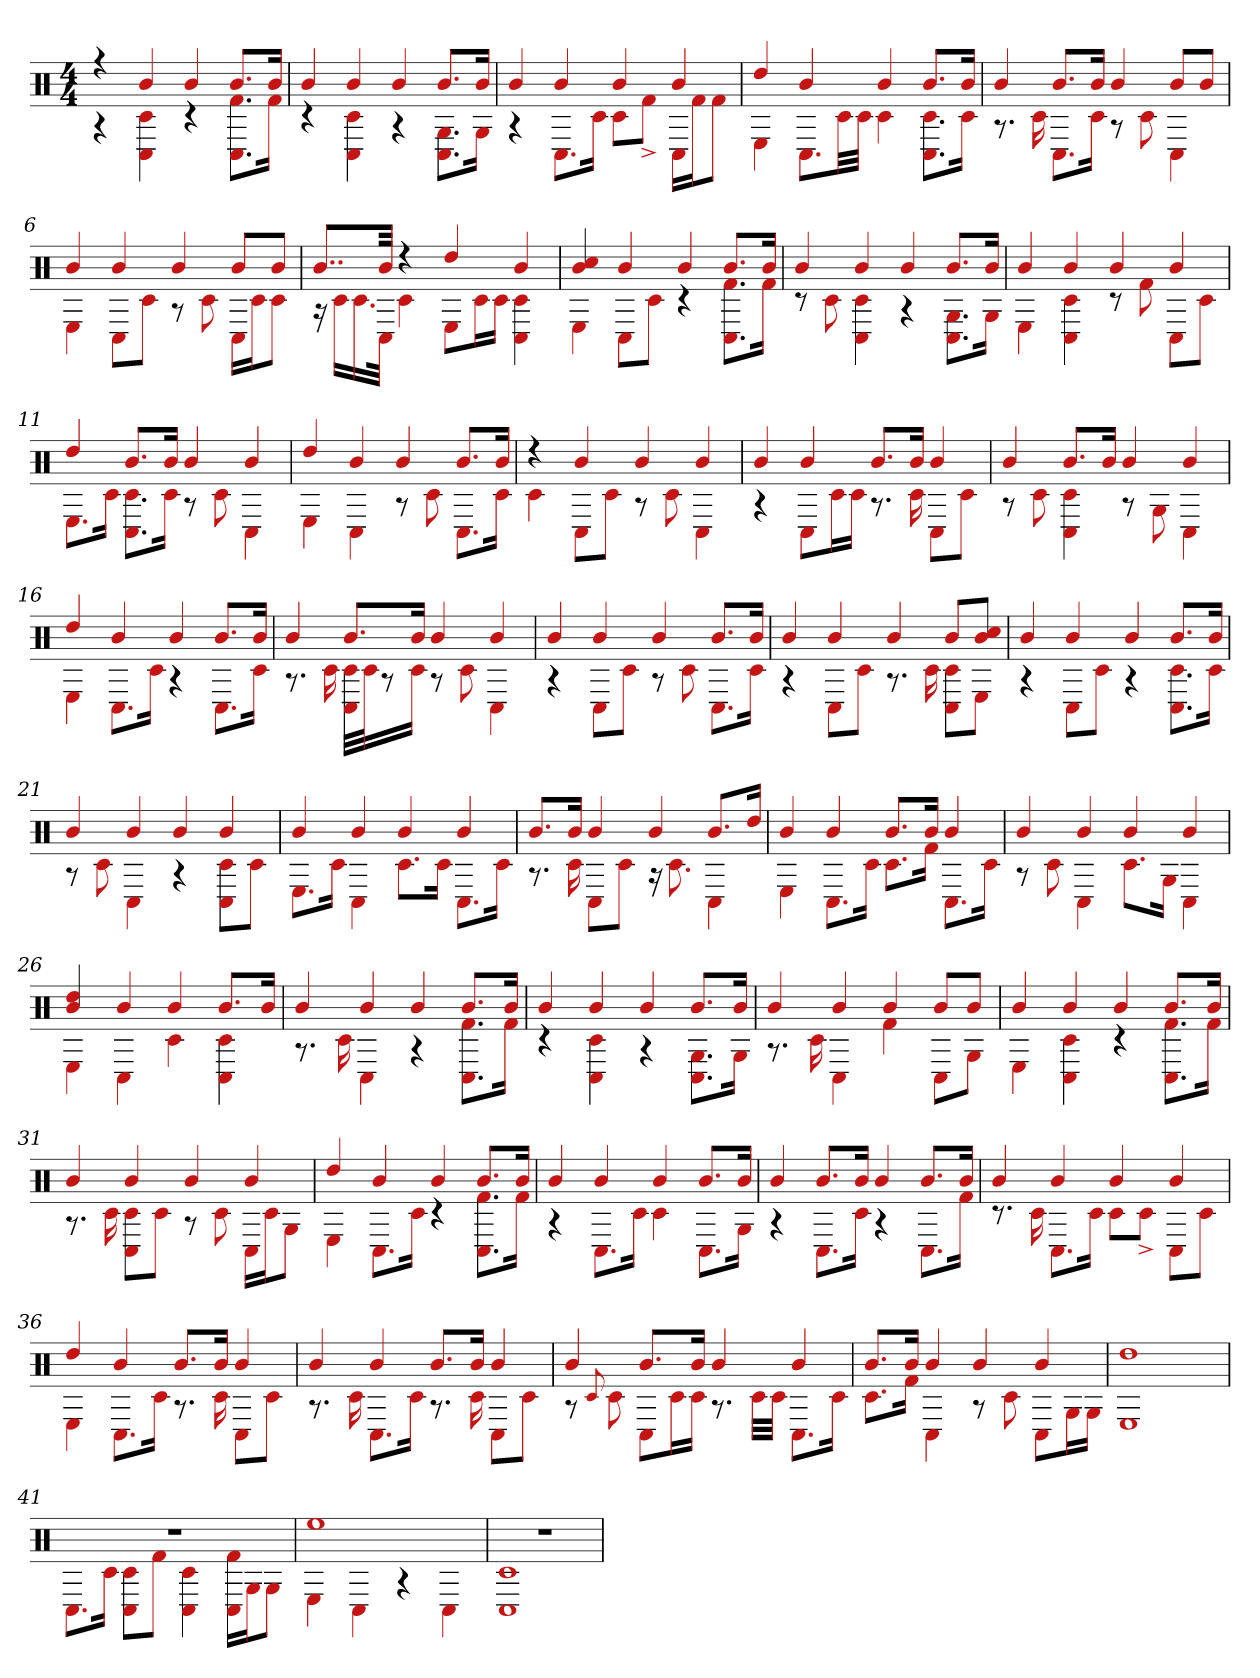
**kern
*part1
*staff1
*clefX
*k[]
*M4/4
=1
*^
4r	4r
4b	4C# 4c#
4b	4r
8.bL	8.C# 8.f#L
16bJk	16f#Jk
=2	=2
4b	4r
4b	4c# 4C#
4b	4r
8.bL	8.C# 8.GL
16bJk	16GJk
=3	=3
4b	4r
4b	8.C#L
.	16c#Jk
4b	8c#L
.	8f#^J
4b	16C#LL
.	16f#J
.	8f#J
=4	=4
4dd	4E
4b	8.C#L
.	32c#LL
.	32c#JJJ
4b	4c#
8.bL	8.C# 8.c#L
16bJk	16c#Jk
=5	=5
4b	8.r
.	16c#
8.bL	8.C#L
16bJk	16c#Jk
4b	8r
.	8c#
8bL	4C#
8bJ	.
=6	=6
4b	4E
4b	8C#L
.	8c#J
4b	8r
.	8c#
8bL	16C#LL
.	16c#J
8bJ	8c#J
=7	=7
8..bL	16r
.	16c#LL
.	16.c#
32bJkk	32C#JJk
4r	4c#
4dd	8EL
.	16c#L
.	16c#JJ
4b	4C# 4c#
=8	=8
4b 4cc#	4E
4b	8C#L
.	8c#J
4b	4r
8.bL	8.C# 8.f#L
16bJk	16f#Jk
=9	=9
4b	8r
.	8c#
4b	4c# 4C#
4b	4r
8.bL	8.C# 8.GL
16bJk	16GJk
=10	=10
4b	4E
4b	4C# 4c#
4b	8r
.	8f#
4b	8C#L
.	8c#J
=11	=11
4dd	8.EL
.	16c#Jk
8.bL	8.c# 8.C#L
16bJk	16c#Jk
4b	8r
.	8c#
4b	4C#
=12	=12
4dd	4E
4b	4C#
4b	8r
.	8c#
8.bL	8.C#L
16bJk	16c#Jk
=13	=13
4r	4c#
4b	8C#L
.	8c#J
4b	8r
.	8c#
4b	4C#
=14	=14
4b	4r
4b	8C#L
.	16c#L
.	16c#JJ
8.bL	8.r
16bJk	16c#
4b	8C#L
.	8c#J
=15	=15
4b	8r
.	8c#
8.bL	4C# 4c#
16bJk	.
4b	8r
.	8G
4b	4C#
=16	=16
4dd	4E
4b	8.C#L
.	16c#Jk
4b	4r
8.bL	8.C#L
16bJk	16c#Jk
=17	=17
4b	8.r
.	16c#
8.bL	32C# 32c#LLL
.	32c#J
.	8r
16bJk	16c#JJ
4b	8r
.	8c#
4b	4C#
=18	=18
4b	4r
4b	8C#L
.	8c#J
4b	8r
.	8c#
8.bL	8.C#L
16bJk	16c#Jk
=19	=19
4b	4r
4b	8C#L
.	8c#J
4b	8.r
.	16c#
8bL	8c# 8C#L
8cc# 8bJ	8EJ
=20	=20
4b	4r
4b	8C#L
.	8c#J
4b	4r
8.bL	8.c# 8.C#L
16bJk	16c#Jk
=21	=21
4b	8r
.	8c#
4b	4C#
4b	4r
4b	8C# 8c#L
.	8c#J
=22	=22
4b	8.EL
.	16c#Jk
4b	4C#
4b	8.c#L
.	16c#Jk
4b	8.C#L
.	16c#Jk
=23	=23
8.bL	8.r
16bJk	16c#
4b	8C#L
.	8c#J
4b	16r
.	8.c#
8.bL	4C#
16ddJk	.
=24	=24
4b	4E
4b	8.C#L
.	16c#Jk
8.bL	8.c#L
16bJk	16f#Jk
4b	8.C#L
.	16c#Jk
=25	=25
4b	8r
.	8c#
4b	4C#
4b	8.c#L
.	16GJk
4b	4C#
=26	=26
4dd 4b	4E
4b	4C#
4b	4c#
8.bL	4C# 4c#
16bJk	.
=27	=27
4b	8.r
.	16c#
4b	4C#
4b	4r
8.bL	8.C# 8.f#L
16bJk	16f#Jk
=28	=28
4b	4r
4b	4C# 4c#
4b	4r
8.bL	8.C# 8.GL
16bJk	16GJk
=29	=29
4b	8.r
.	16c#
4b	4C#
4b	4f#
8bL	8C#L
8bJ	8GJ
=30	=30
4b	4E
4b	4C# 4c#
4b	4r
8.bL	8.C# 8.f#L
16bJk	16f#Jk
=31	=31
4b	8.r
.	16c#
4b	8c# 8C#L
.	8c#J
4b	8r
.	8c#
4b	16C#LL
.	16c#J
.	8GJ
=32	=32
4dd	4E
4b	8.C#L
.	16c#Jk
4b	4r
8.bL	8.C# 8.f#L
16bJk	16f#Jk
=33	=33
4b	4r
4b	8.C#L
.	16c#Jk
4b	4c#
8.bL	8.C#L
16bJk	16GJk
=34	=34
4b	4r
8.bL	8.C#L
16bJk	16c#Jk
4b	4r
8.bL	8.C#L
16bJk	16f#Jk
=35	=35
4b	8.r
.	16c#
4b	8.C#L
.	16c#Jk
4b	8c#L
.	8c#^J
4b	8C#L
.	8c#J
=36	=36
4dd	4E
4b	8.C#L
.	16c#Jk
8.bL	8.r
16bJk	16c#
4b	8C#L
.	8c#J
=37	=37
4b	8.r
.	16c#
4b	8.C#L
.	16c#Jk
8.bL	8.r
16bJk	16c#
4b	8C#L
.	8c#J
=38	=38
4b	8r
.	8qqc#
.	8c#
8.bL	8C#L
.	16c#L
16bJk	16c#JJ
4b	8.r
.	32c#LLL
.	32c#JJJ
4b	8.C#L
.	16c#Jk
=39	=39
8.bL	8.c#L
16bJk	16f#Jk
4b	4C#
4b	8r
.	8c#
4b	8C#L
.	16GL
.	16GJJ
=40	=40
1dd	1E
=41	=41
1r	8.C#L
.	16c#Jk
.	8C# 8c#L
.	8f#J
.	4C# 4c#
.	16f# 16C#LL
.	16GJ
.	8GJ
=42	=42
1ee	4E
.	4C#
.	4r
.	4C#
=43	=43
1r	1c# 1C#
*v	*v
=
*-
